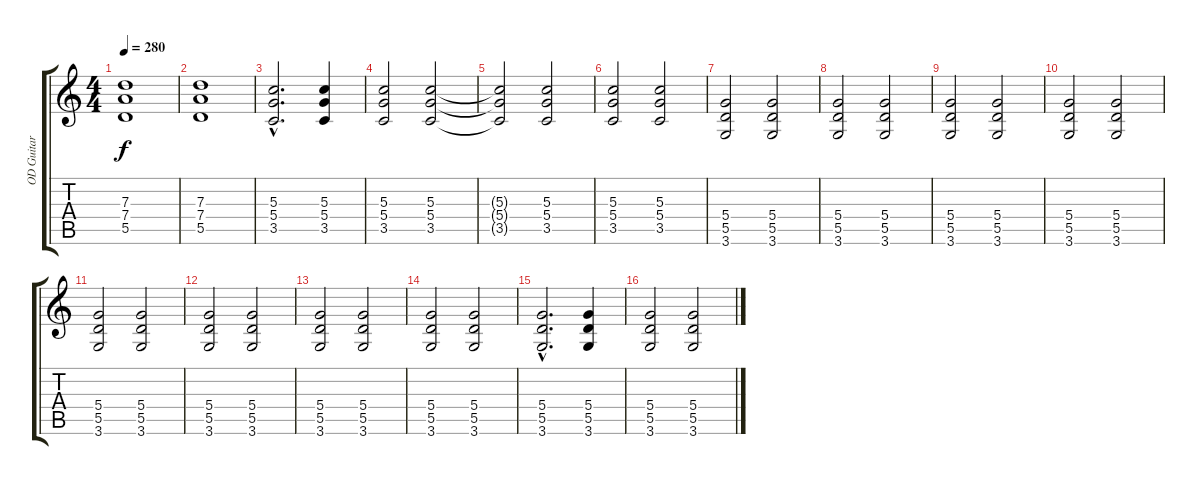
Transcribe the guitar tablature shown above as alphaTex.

\track ("OD Guitar" "OD Guitar") {instrument overdrivenguitar}
\staff {score tabs}
\tuning (E4 B3 G3 D3 A2 E2) {hide}
\ts (4 4)
\tempo 280
\clef g2
\ks c
(7.3{t} 7.4{t} 5.5{t}).1{dy f} |
(7.3 7.4 5.5).1 |
(5.3{hac} 5.4{hac} 3.5{hac}).2{d} (5.3 5.4 3.5).4 |
(5.3 5.4 3.5).2 (5.3 5.4 3.5).2 |
(5.3{t} 5.4{t} 3.5{t}).2 (5.3 5.4 3.5).2 |
(5.3 5.4 3.5).2 (5.3 5.4 3.5).2 |
(5.4 5.5 3.6).2 (5.4 5.5 3.6).2 |
(5.4 5.5 3.6).2 (5.4 5.5 3.6).2 |
(5.4 5.5 3.6).2 (5.4 5.5 3.6).2 |
(5.4 5.5 3.6).2 (5.4 5.5 3.6).2 |
(5.4 5.5 3.6).2 (5.4 5.5 3.6).2 |
(5.4 5.5 3.6).2 (5.4 5.5 3.6).2 |
(5.4 5.5 3.6).2 (5.4 5.5 3.6).2 |
(5.4 5.5 3.6).2 (5.4 5.5 3.6).2 |
(5.4{hac} 5.5{hac} 3.6{hac}).2{d} (5.4 5.5 3.6).4 |
(5.4 5.5 3.6).2 (5.4 5.5 3.6).2
